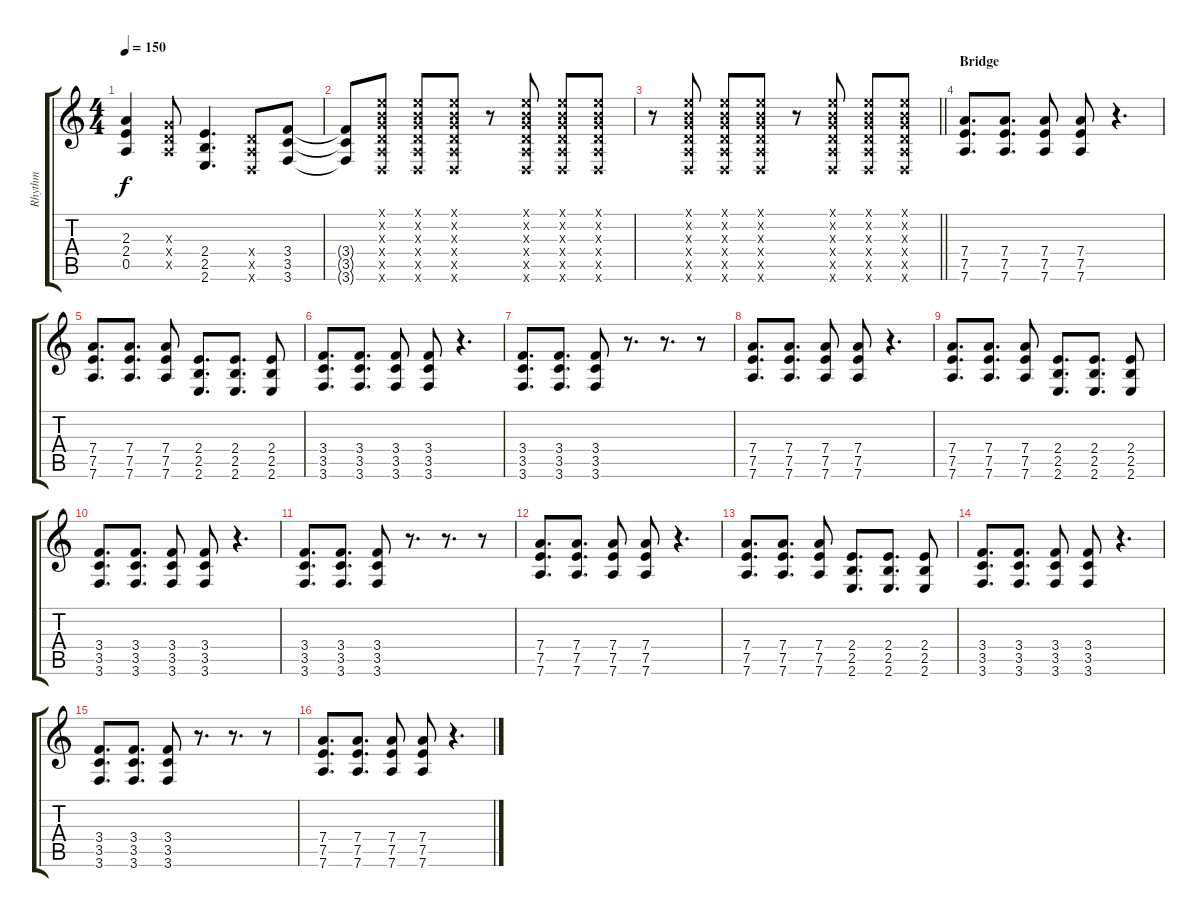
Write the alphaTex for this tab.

\track ("Rhythm" "Rhythm") {instrument overdrivenguitar}
\staff {score tabs}
\tuning (E4 B3 G3 D3 A2 D2) {hide}
\ts (4 4)
\tempo 150
\clef g2
\ks c
(2.3 2.4 0.5).4{dy f} (0.3{x} 0.4{x} 0.5{x}).8 (2.4 2.5 2.6).4{d} (0.4{x} 0.5{x} 0.6{x}).8 (3.4 3.5 3.6).8 |
(3.4{t} 3.5{t} 3.6{t}).8 (0.1{x} 0.2{x} 0.3{x} 0.4{x} 0.5{x} 0.6{x}).8 (0.1{x} 0.2{x} 0.3{x} 0.4{x} 0.5{x} 0.6{x}).8 (0.1{x} 0.2{x} 0.3{x} 0.4{x} 0.5{x} 0.6{x}).8 r.8 (0.1{x} 0.2{x} 0.3{x} 0.4{x} 0.5{x} 0.6{x}).8 (0.1{x} 0.2{x} 0.3{x} 0.4{x} 0.5{x} 0.6{x}).8 (0.1{x} 0.2{x} 0.3{x} 0.4{x} 0.5{x} 0.6{x}).8 |
\barLineRight lightlight
r.8 (0.1{x} 0.2{x} 0.3{x} 0.4{x} 0.5{x} 0.6{x}).8 (0.1{x} 0.2{x} 0.3{x} 0.4{x} 0.5{x} 0.6{x}).8 (0.1{x} 0.2{x} 0.3{x} 0.4{x} 0.5{x} 0.6{x}).8 r.8 (0.1{x} 0.2{x} 0.3{x} 0.4{x} 0.5{x} 0.6{x}).8 (0.1{x} 0.2{x} 0.3{x} 0.4{x} 0.5{x} 0.6{x}).8 (0.1{x} 0.2{x} 0.3{x} 0.4{x} 0.5{x} 0.6{x}).8 |
\section ("" "Bridge")
(7.4 7.5 7.6).8{d} (7.4 7.5 7.6).8{d} (7.4 7.5 7.6).8 (7.4 7.5 7.6).8 r.4{d} |
(7.4 7.5 7.6).8{d} (7.4 7.5 7.6).8{d} (7.4 7.5 7.6).8 (2.4 2.5 2.6).8{d} (2.4 2.5 2.6).8{d} (2.4 2.5 2.6).8 |
(3.4 3.5 3.6).8{d} (3.4 3.5 3.6).8{d} (3.4 3.5 3.6).8 (3.4 3.5 3.6).8 r.4{d} |
(3.4 3.5 3.6).8{d} (3.4 3.5 3.6).8{d} (3.4 3.5 3.6).8 r.8{d} r.8{d} r.8 |
(7.4 7.5 7.6).8{d} (7.4 7.5 7.6).8{d} (7.4 7.5 7.6).8 (7.4 7.5 7.6).8 r.4{d} |
(7.4 7.5 7.6).8{d} (7.4 7.5 7.6).8{d} (7.4 7.5 7.6).8 (2.4 2.5 2.6).8{d} (2.4 2.5 2.6).8{d} (2.4 2.5 2.6).8 |
(3.4 3.5 3.6).8{d} (3.4 3.5 3.6).8{d} (3.4 3.5 3.6).8 (3.4 3.5 3.6).8 r.4{d} |
(3.4 3.5 3.6).8{d} (3.4 3.5 3.6).8{d} (3.4 3.5 3.6).8 r.8{d} r.8{d} r.8 |
(7.4 7.5 7.6).8{d} (7.4 7.5 7.6).8{d} (7.4 7.5 7.6).8 (7.4 7.5 7.6).8 r.4{d} |
(7.4 7.5 7.6).8{d} (7.4 7.5 7.6).8{d} (7.4 7.5 7.6).8 (2.4 2.5 2.6).8{d} (2.4 2.5 2.6).8{d} (2.4 2.5 2.6).8 |
(3.4 3.5 3.6).8{d} (3.4 3.5 3.6).8{d} (3.4 3.5 3.6).8 (3.4 3.5 3.6).8 r.4{d} |
(3.4 3.5 3.6).8{d} (3.4 3.5 3.6).8{d} (3.4 3.5 3.6).8 r.8{d} r.8{d} r.8 |
(7.4 7.5 7.6).8{d} (7.4 7.5 7.6).8{d} (7.4 7.5 7.6).8 (7.4 7.5 7.6).8 r.4{d}
